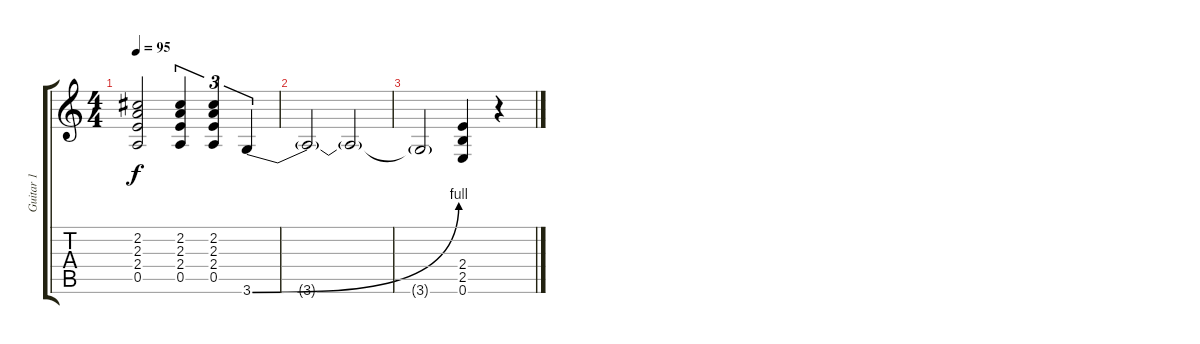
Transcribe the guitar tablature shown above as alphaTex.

\track ("Guitar 1" "Guitar 1") {instrument overdrivenguitar}
\staff {score tabs}
\tuning (E4 B3 G3 D3 A2 E2) {hide}
\ts (4 4)
\tempo 95
\clef g2
\ks c
(2.2{t} 2.3{t} 2.4{t} 0.5{t}).2{dy f} (2.2 2.3 2.4 0.5).4{tu (3 2)} (2.2 2.3 2.4 0.5).4{tu (3 2)} 3.6{be (bend 0 0 60 4)}.4{tu (3 2)} |
3.6{t}.2 3.6{t}.2 |
3.6{t}.2 (2.4 2.5 0.6).4 r.4
